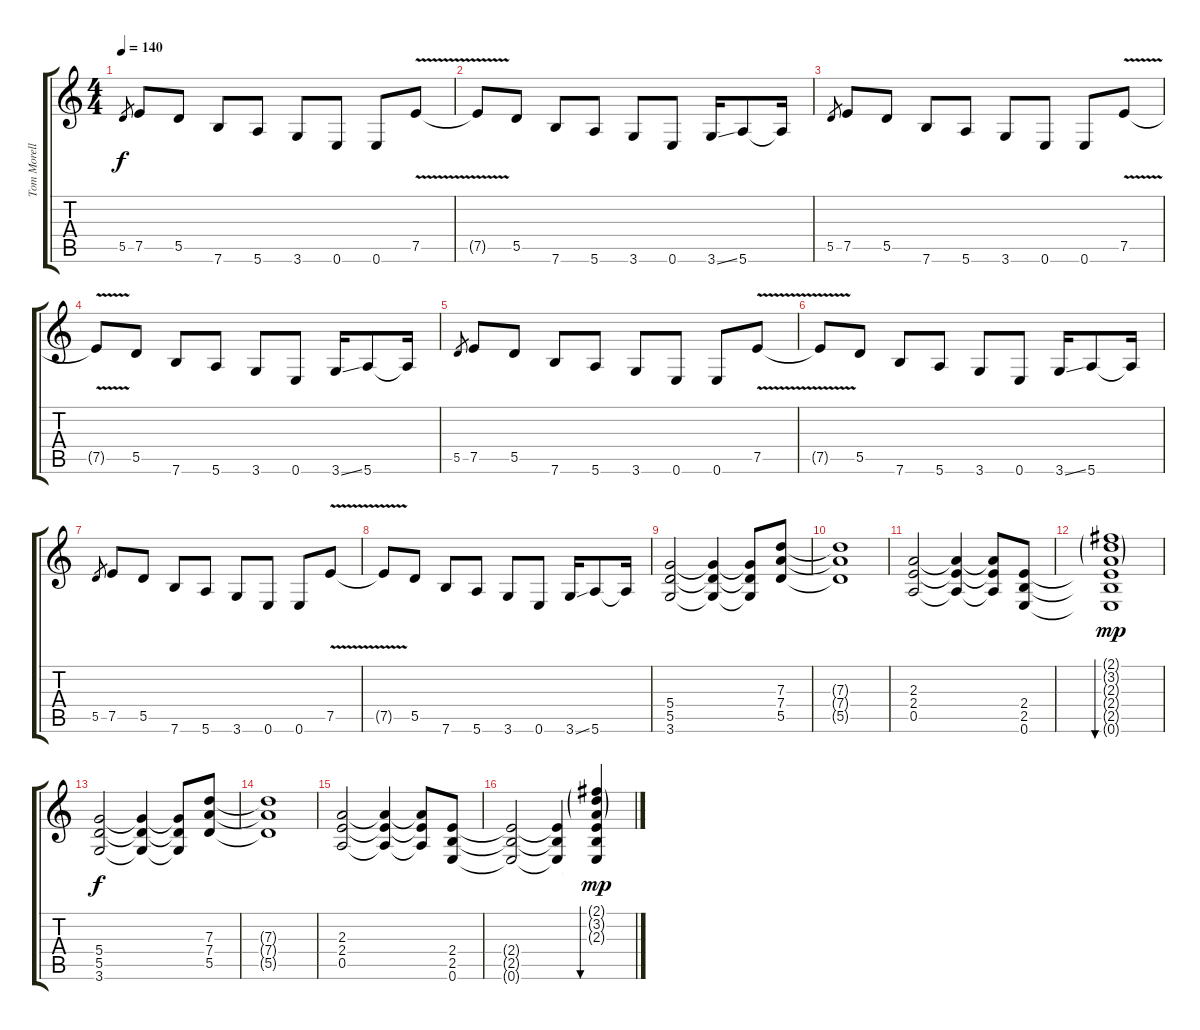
\track ("Tom Morello" "Tom Morell") {instrument distortionguitar}
\staff {score tabs}
\tuning (E4 B3 G3 D3 A2 E2) {hide}
\ts (4 4)
\tempo 140
\clef g2
\ks c
5.5.8{gr dy f} 7.5.8 5.5.8 7.6.8 5.6.8 3.6.8 0.6.8 0.6.8 7.5{v}.8 |
7.5{t}.8 5.5.8 7.6.8 5.6.8 3.6.8 0.6.8 3.6{ss}.16 5.6.8 5.6{t}.16 |
5.5.8{gr} 7.5.8 5.5.8 7.6.8 5.6.8 3.6.8 0.6.8 0.6.8 7.5{v}.8 |
7.5{t}.8 5.5.8 7.6.8 5.6.8 3.6.8 0.6.8 3.6{ss}.16 5.6.8 5.6{t}.16 |
5.5.8{gr} 7.5.8 5.5.8 7.6.8 5.6.8 3.6.8 0.6.8 0.6.8 7.5{v}.8 |
7.5{t}.8 5.5.8 7.6.8 5.6.8 3.6.8 0.6.8 3.6{ss}.16 5.6.8 5.6{t}.16 |
5.5.8{gr} 7.5.8 5.5.8 7.6.8 5.6.8 3.6.8 0.6.8 0.6.8 7.5{v}.8 |
7.5{t}.8 5.5.8 7.6.8 5.6.8 3.6.8 0.6.8 3.6{ss}.16 5.6.8 5.6{t}.16 |
(5.4 5.5 3.6).2 (5.4{t} 5.5{t} 3.6{t}).4 (5.4{t} 5.5{t} 3.6{t}).8 (7.3 7.4 5.5).8 |
(7.3{t} 7.4{t} 5.5{t}).1 |
(2.3 2.4 0.5).2 (2.3{t} 2.4{t} 0.5{t}).4 (2.3{t} 2.4{t} 0.5{t}).8 (2.4 2.5 0.6).8 |
(2.1{g} 3.2{g} 2.3{g} 2.4{t} 2.5{t} 0.6{t}).1{bu 240 dy mp} |
(5.4 5.5 3.6).2{dy f} (5.4{t} 5.5{t} 3.6{t}).4 (5.4{t} 5.5{t} 3.6{t}).8 (7.3 7.4 5.5).8 |
(7.3{t} 7.4{t} 5.5{t}).1 |
(2.3 2.4 0.5).2 (2.3{t} 2.4{t} 0.5{t}).4 (2.3{t} 2.4{t} 0.5{t}).8 (2.4 2.5 0.6).8 |
(2.4{t} 2.5{t} 0.6{t}).2 (2.4{t} 2.5{t} 0.6{t}).4 (2.1{g} 3.2{g} 2.3{g} 2.4{t} 2.5{t} 0.6{t}).4{bu 240 dy mp}
